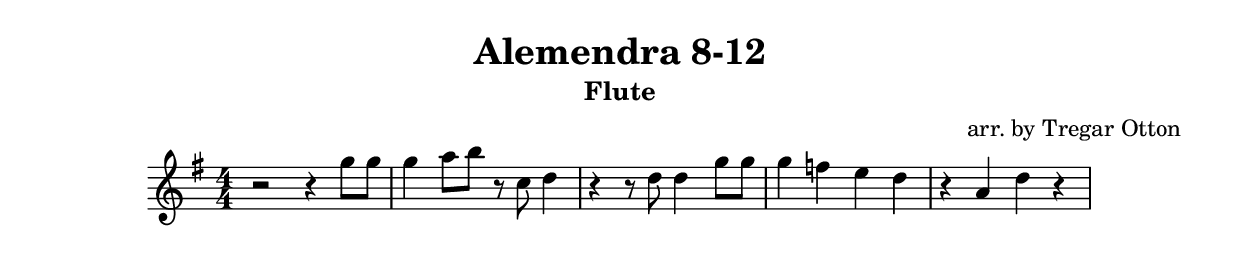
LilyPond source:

\version "2.14.1"
\include "english.ly"

\header {
  title = "Alemendra 8-12"
  arranger = "arr. by Tregar Otton"
  instrument = "Flute"
}

\score {
  \new Staff {
    \key g \major
    \numericTimeSignature
    \time 4/4
    \relative c'''{
    r2 r4 g8 g8
    g4 a8 b8 r8 c,8 d4
    r4 r8 d8 d4 g8 g8
    g4 f4 e4 d4 %note: sharp the f somehow
    r4 a d r    
    }
  }

}
